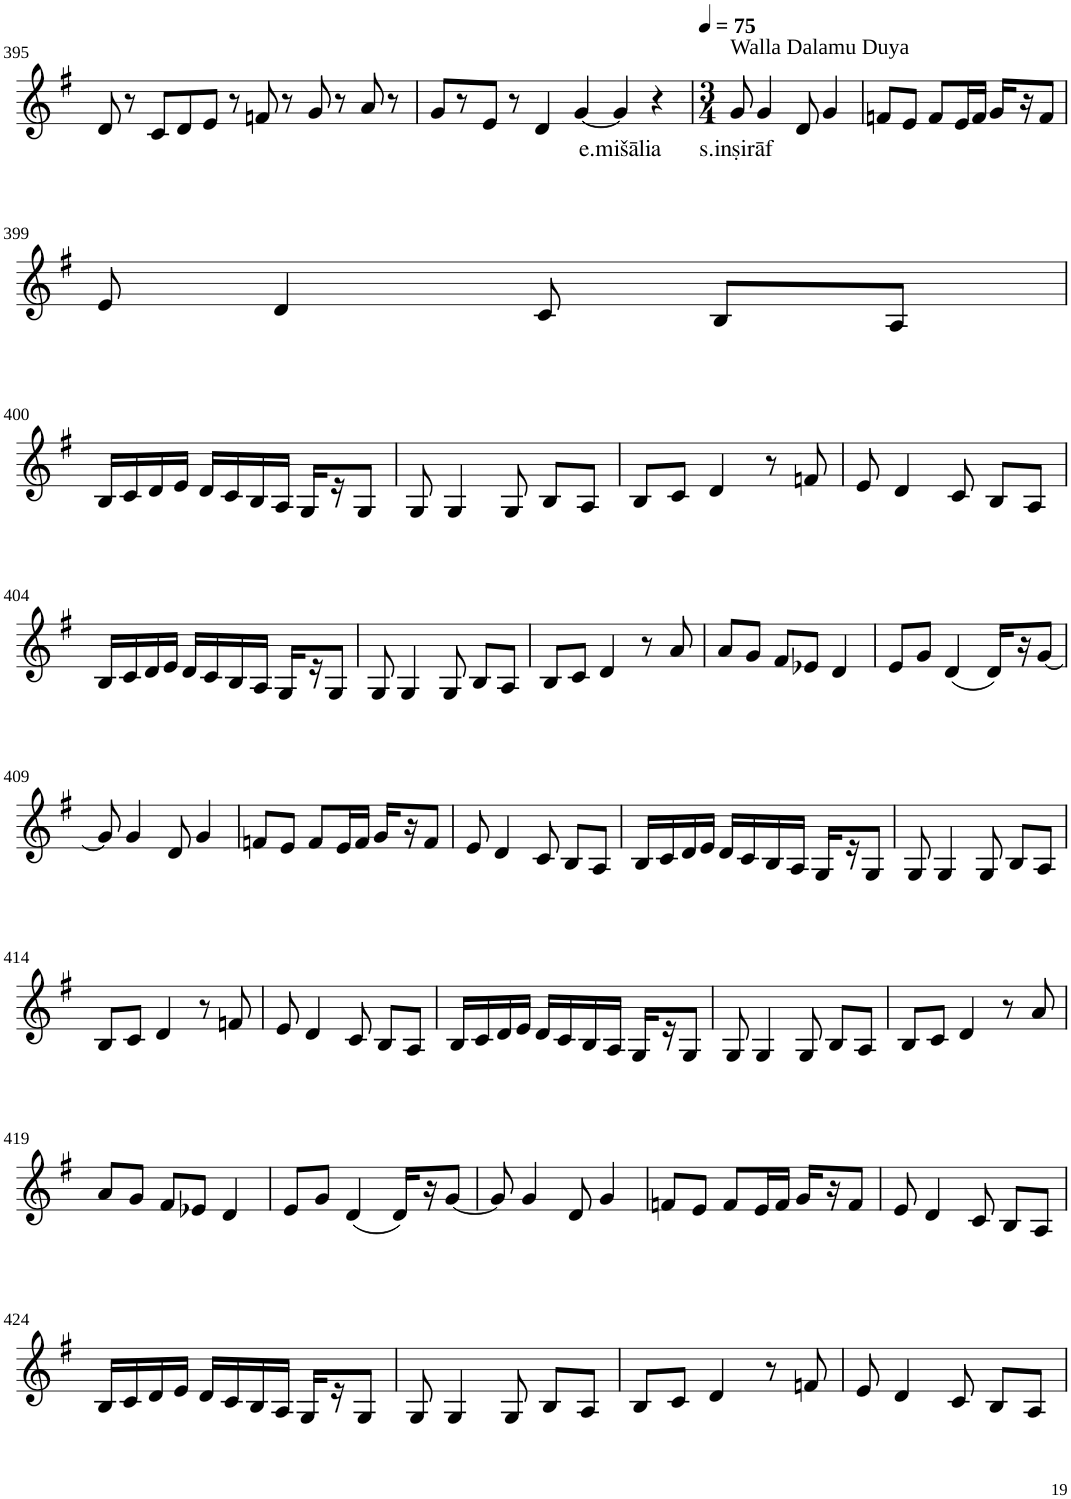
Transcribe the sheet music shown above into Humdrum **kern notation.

**kern	**text
*part1	*part1
*staff1	*staff1
*I"Violin	*
!!LO:PB:g=z
*clefG2	*
*k[f#]	*
*G:	*
*M6/4	*
=395	=395
8d/	.
8r	.
8c/L	.
8d/	.
8e/J	.
8r	.
8fn/	.
8r	.
8g/	.
8r	.
8a/	.
8r	.
=396	=396
8g/L	.
8r	.
8e/J	.
8r	.
4d/	.
[4g/	.
!	!LO:LY:b
4g/]	e.mišālia
4r	.
=397	=397
*M3/4	*
*MM75	*
!LO:TX:a:t=Walla Dalamu Duya	!
!	!LO:LY:b
8g/	s.inṣirāf
4g/	.
8d/	.
4g/	.
=398	=398
8fn/L	.
8e/J	.
8f/L	.
16e/L	.
16f/JJ	.
16g/LL	.
16r	.
8f/J	.
!!LO:LB:g=z
=399	=399
8e/	.
4d/	.
8c/	.
8B/L	.
8A/J	.
!!LO:LB:g=z
=400	=400
16B/LL	.
16c/	.
16d/	.
16e/JJ	.
16d/LL	.
16c/	.
16B/	.
16A/JJ	.
16G/LL	.
16r	.
8G/J	.
=401	=401
8G/	.
4G/	.
8G/	.
8B/L	.
8A/J	.
=402	=402
8B/L	.
8c/J	.
4d/	.
8r	.
8fn/	.
=403	=403
8e/	.
4d/	.
8c/	.
8B/L	.
8A/J	.
!!LO:LB:g=z
=404	=404
16B/LL	.
16c/	.
16d/	.
16e/JJ	.
16d/LL	.
16c/	.
16B/	.
16A/JJ	.
16G/LL	.
16r	.
8G/J	.
=405	=405
8G/	.
4G/	.
8G/	.
8B/L	.
8A/J	.
=406	=406
8B/L	.
8c/J	.
4d/	.
8r	.
8a/	.
=407	=407
8a/L	.
8g/J	.
8f#/L	.
8e-X/J	.
4d/	.
=408	=408
8e/L	.
8g/J	.
(4d/	.
16d/LL)	.
16r	.
[8g/J	.
!!LO:LB:g=z
=409	=409
8g/]	.
4g/	.
8d/	.
4g/	.
=410	=410
8fn/L	.
8e/J	.
8f/L	.
16e/L	.
16f/JJ	.
16g/LL	.
16r	.
8f/J	.
=411	=411
8e/	.
4d/	.
8c/	.
8B/L	.
8A/J	.
=412	=412
16B/LL	.
16c/	.
16d/	.
16e/JJ	.
16d/LL	.
16c/	.
16B/	.
16A/JJ	.
16G/LL	.
16r	.
8G/J	.
=413	=413
8G/	.
4G/	.
8G/	.
8B/L	.
8A/J	.
!!LO:LB:g=z
=414	=414
8B/L	.
8c/J	.
4d/	.
8r	.
8fn/	.
=415	=415
8e/	.
4d/	.
8c/	.
8B/L	.
8A/J	.
=416	=416
16B/LL	.
16c/	.
16d/	.
16e/JJ	.
16d/LL	.
16c/	.
16B/	.
16A/JJ	.
16G/LL	.
16r	.
8G/J	.
=417	=417
8G/	.
4G/	.
8G/	.
8B/L	.
8A/J	.
=418	=418
8B/L	.
8c/J	.
4d/	.
8r	.
8a/	.
!!LO:LB:g=z
=419	=419
8a/L	.
8g/J	.
8f#/L	.
8e-X/J	.
4d/	.
=420	=420
8e/L	.
8g/J	.
(4d/	.
16d/LL)	.
16r	.
[8g/J	.
=421	=421
8g/]	.
4g/	.
8d/	.
4g/	.
=422	=422
8fn/L	.
8e/J	.
8f/L	.
16e/L	.
16f/JJ	.
16g/LL	.
16r	.
8f/J	.
=423	=423
8e/	.
4d/	.
8c/	.
8B/L	.
8A/J	.
!!LO:LB:g=z
=424	=424
16B/LL	.
16c/	.
16d/	.
16e/JJ	.
16d/LL	.
16c/	.
16B/	.
16A/JJ	.
16G/LL	.
16r	.
8G/J	.
=425	=425
8G/	.
4G/	.
8G/	.
8B/L	.
8A/J	.
=426	=426
8B/L	.
8c/J	.
4d/	.
8r	.
8fn/	.
=427	=427
8e/	.
4d/	.
8c/	.
8B/L	.
8A/J	.
=	=
*-	*-
